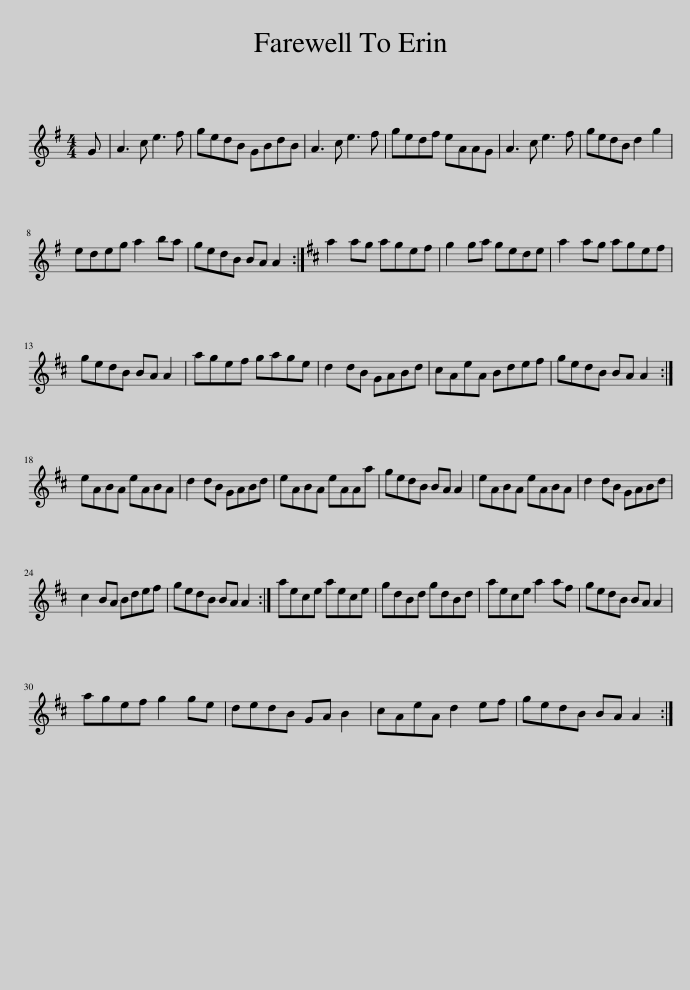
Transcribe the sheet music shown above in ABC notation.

X:1
L:1/8
M:4/4
I:linebreak $
K:G
V:1 treble
V:1
 G | A3 c e3 f | gedB GBdB | A3 c e3 f | gedf eAAG | %5
 A3 c e3 f | gedB d2 g2 |$ edeg a2 ba | gedB BA A2 :|[K:D] a2 ag agef | %10
 g2 ga gede | a2 ag agef |$ gedB BA A2 | agef gage | d2 dB GABd | %15
 cAeA Bdef | gedB BA A2 :|$ eABA eABA | d2 dB GABd | eABA eAAa | %20
 gedB BA A2 | eABA eABA | d2 dB GABd |$ c2 BA Bdef | gedB BA A2 :| %25
 aece aece | gdBd gdBd | aece a2 af | gedB BA A2 |$ agef g2 ge | %30
 dedB GA B2 | cAeA d2 ef | gedB BA A2 :| %33
